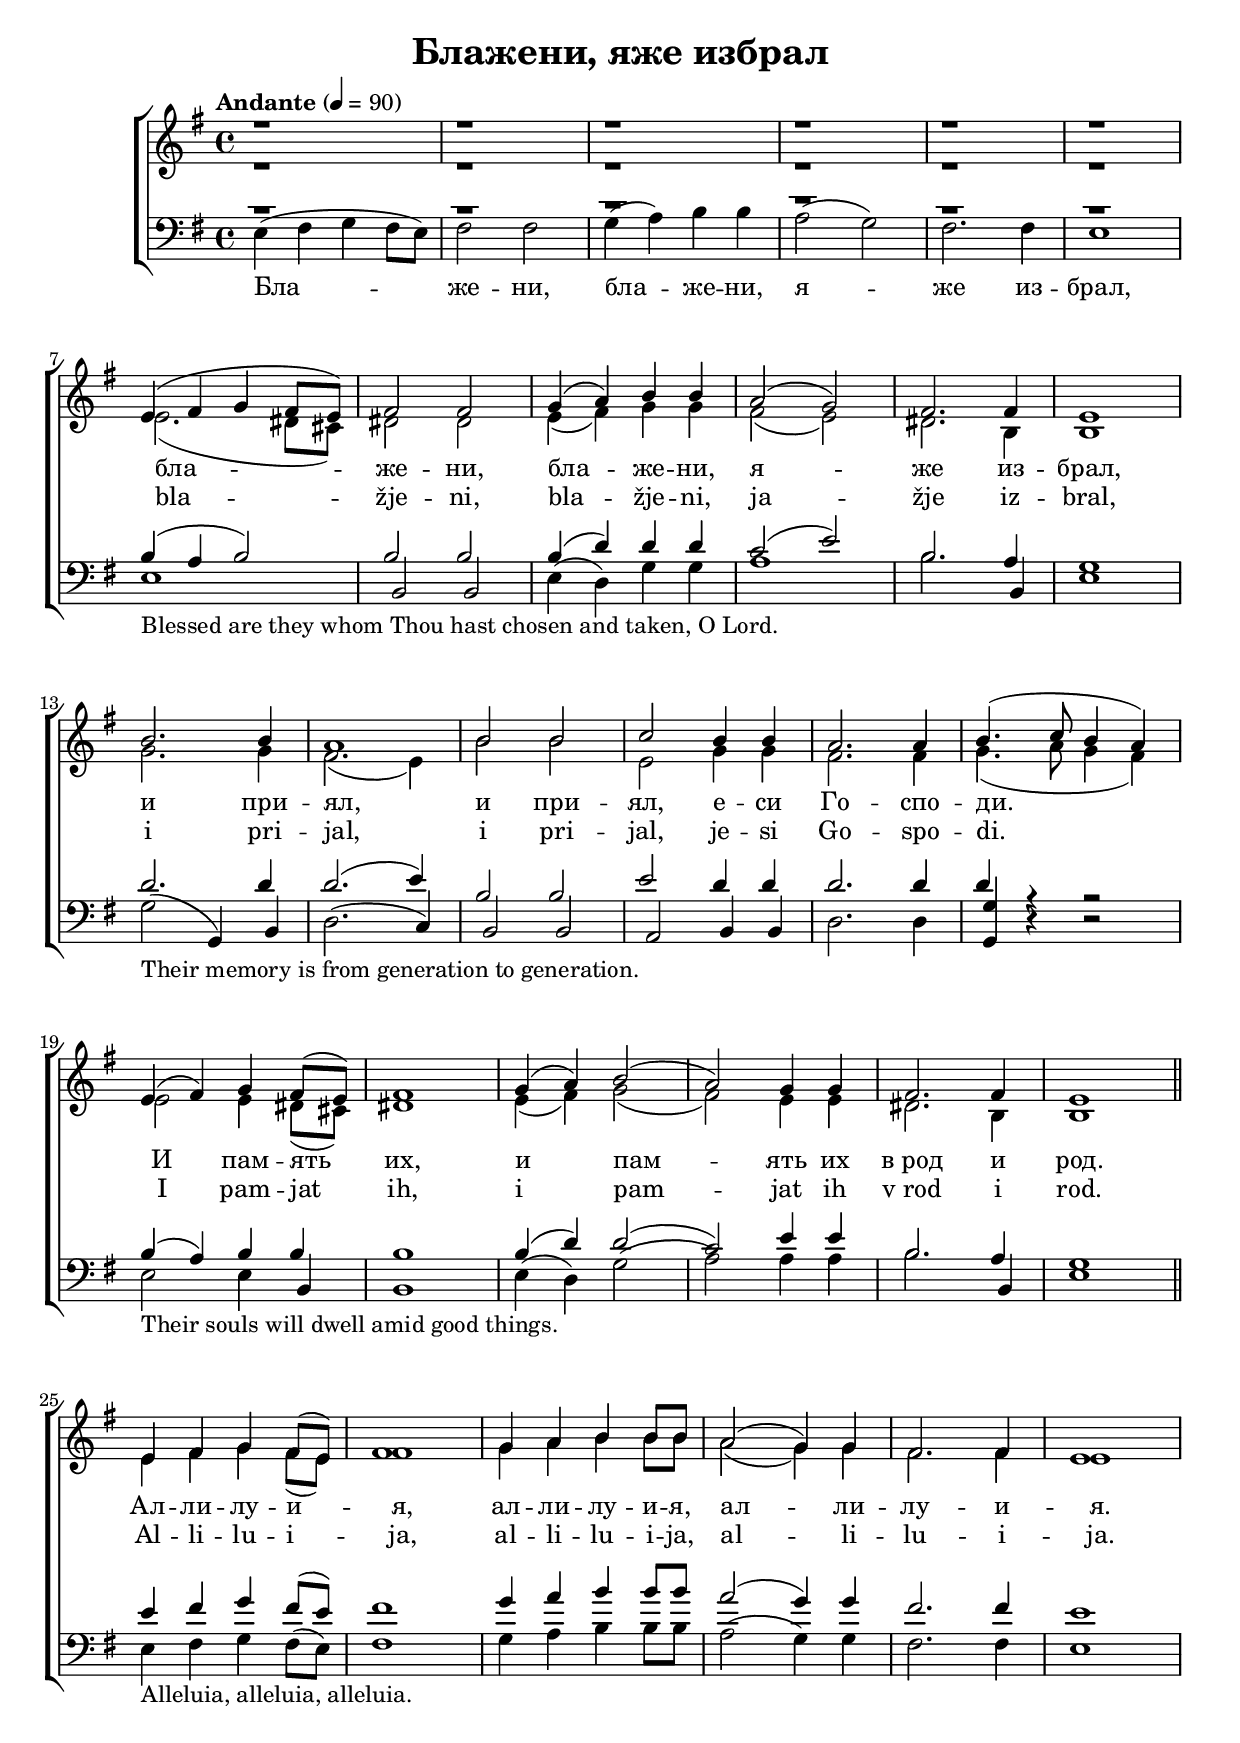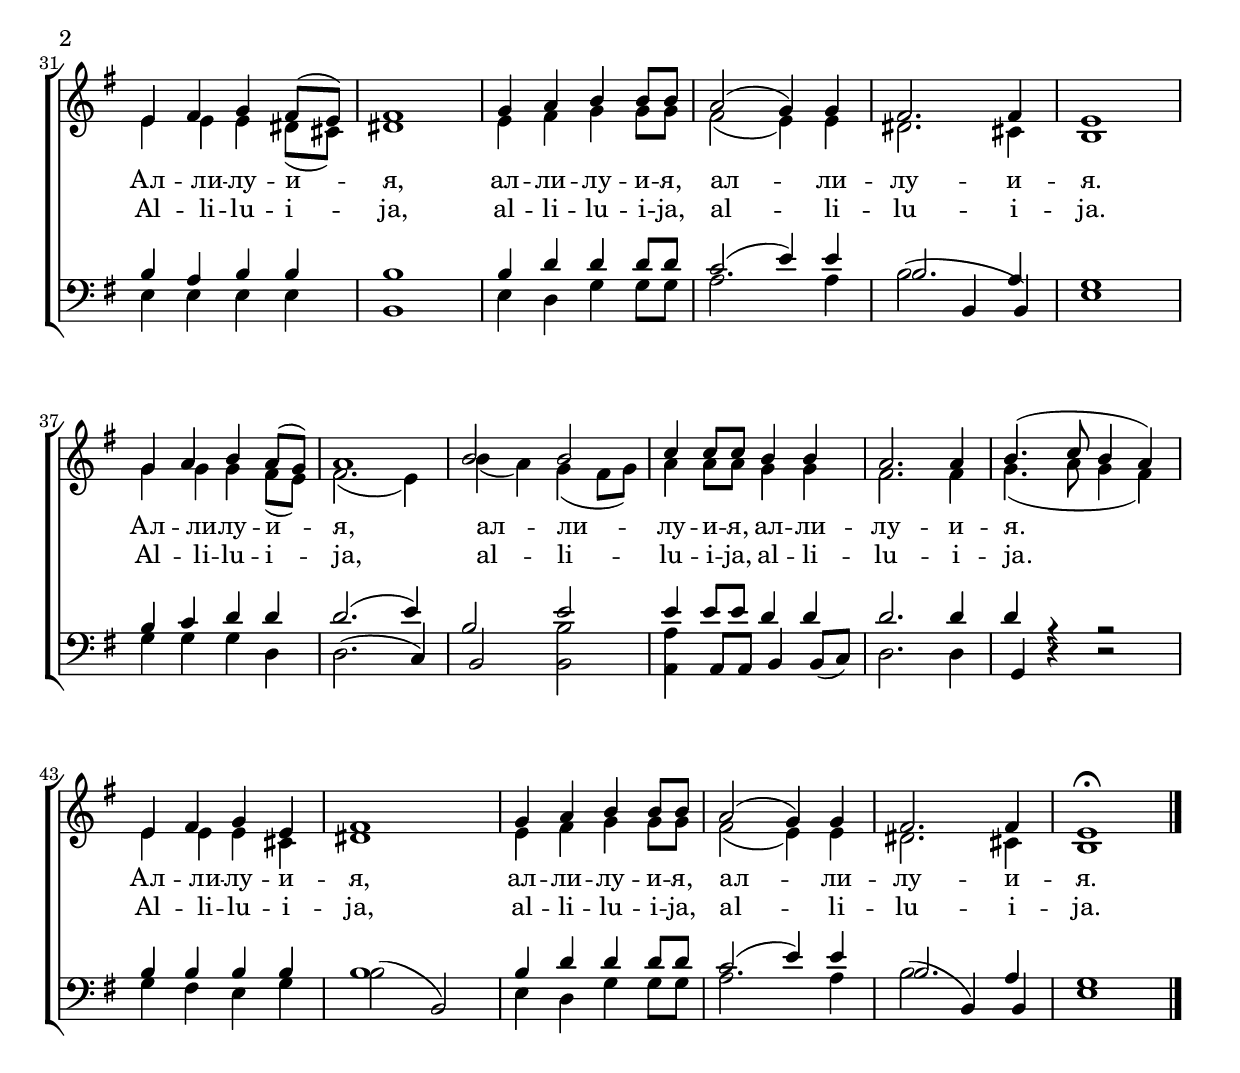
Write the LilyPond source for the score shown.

\version "2.18.2"

global = {
	\key e \minor
    \tempo Andante 4 = 90
}

\paper {
	%page-count = #1
	%system-count = #10
    max-systems-per-page=#5
    min-systems-per-page=#3
}

Cyrillic = \lyricmode {
бла -- же -- ни, бла -- же -- ни, я -- же из -- брал,
и при -- ял, и при -- ял, е -- си Го -- спо -- ди.
И пам -- ять их, и пам -- ять их в_род и род.

Ал -- ли -- лу -- и -- я, ал -- ли -- лу -- и -- я, ал -- ли -- лу -- и -- я.
Ал -- ли -- лу -- и -- я, ал -- ли -- лу -- и -- я, ал -- ли -- лу -- и -- я.
Ал -- ли -- лу -- и -- я, ал -- ли -- лу -- и -- я, ал -- ли -- лу -- и -- я.
Ал -- ли -- лу -- и -- я, ал -- ли -- лу -- и -- я, ал -- ли -- лу -- и -- я.
}

Latin = \lyricmode {
bla -- žje -- ni, bla -- žje -- ni, ja -- žje iz -- bral,
i pri -- jal, i pri -- jal, je -- si Go -- spo -- di.
I pam -- jat ih, i pam -- jat ih v_rod i rod.

Al -- li -- lu -- i -- ja, al -- li -- lu -- i -- ja, al -- li -- lu -- i -- ja.
Al -- li -- lu -- i -- ja, al -- li -- lu -- i -- ja, al -- li -- lu -- i -- ja.
Al -- li -- lu -- i -- ja, al -- li -- lu -- i -- ja, al -- li -- lu -- i -- ja.
Al -- li -- lu -- i -- ja, al -- li -- lu -- i -- ja, al -- li -- lu -- i -- ja.
}

\header {
	title = "Блажени, яже избрал"
	%subtitle = ""
	%composer = ""
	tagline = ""
}

sopMusic = \relative {
r1 | r1 | r1 | r1 | r1 | r1 | \break
e'4( fis g fis8 e) | fis2 fis | g4( a) b b | a2( g) | fis2. fis4 | e1 | \break
b'2. b4 | a1 | b2 b | c b4 b | a2. a4 | b4.( c8 b4 a) | \break
e4( fis) g fis8( e) | fis1 | g4( a) b2( | a) g4 g | fis2. fis4 | e1 \bar"||" \break

e4 fis g fis8( e) | fis1 | g4 a b b8 b | a2( g4) g | fis2. fis4 | e1 | \break
e4 fis g fis8( e) | fis1 | g4 a b b8 b | a2( g4) g | fis2. fis4 | e1 | \break
g4 a b a8( g) | a1 | b2 b | c4 c8 c b4 b | a2. a4 | b4.( c8 b4 a) | \break
e4 fis g e | fis1 | g4 a b b8 b | a2( g4) g | fis2. fis4 | e1\fermata \bar"|."
}

altoMusic = \relative {
r1 | r1 | r1 | r1 | r1 | r1 | 
e'2.( dis8 cis) | dis2 dis | e4( fis) g g | fis2( e) | dis2. b4 | b1 |
g'2. g4 | fis2.( e4) | b'2 b | e, g4 g | fis2. fis4 | g4.( a8 g4 fis) |
e2 e4 dis8( cis) | dis1 | e4( fis) g2( | fis) e4 e | dis2. b4 | b1 |

e4 fis g fis8( e) | fis1 | g4 a b b8 b | a2( g4) g | fis2. fis4 | e1 |
e4 e e dis8( cis) | dis1 | e4 fis g g8 g | fis2( e4) e | dis2. cis4 | b1 |
g'4 g g fis8( e) | fis2.( e4) | b'( a) g( fis8 g) | a4 a8 a g4 g | fis2. fis4 | g4.( a8 g4 fis) |
e4 e e cis | dis1 | e4 fis g g8 g | fis2( e4) e | dis2. cis4 | b1
}

tenorMusic = \relative {
r1 | r1 | r1 | r1 | r1 | r1 | 
b4( a b2) | b b | b4( d) d d | c2( e) | b2. a4 | g1 |
d'2. d4 | d2.( e4) | b2 b | e d4 d | d2. d4 | d4 r4 r2 |
b4( a) b b | b1 | b4( d) d2( | c) e4 e | b2. a4 | g1 |

e'4 fis g fis8( e) | fis1 | g4 a b b8 b | a2( g4) g | fis2. fis4 | e1 |
b4 a b b | b1 | b4 d d d8 d | c2( e4) e | b2. a4 | g1 |
b4 c d d | d2.( e4) b2 e | e4 e8 e d4 d | d2. d4 | d r r2 |
b4 b b b | b1 | b4 d d d8 d | c2( e4) e b2. a4 | g1
}

bassMusic = \relative {
e4( fis g fis8 e) | fis2 fis | g4( a) b b | a2( g) | fis2. fis4 | e1 |
e_\markup{Blessed are they whom Thou hast chosen and taken, O Lord.} | b2 b | e4( d) g g | a1 | b2. b,4 | e1 |
g2(_\markup{Their memory is from generation to generation.} g,4) b | d2.( c4) | b2 b | a b4 b | d2. d4 | <g g,> r4 r2 |
e_\markup{Their souls will dwell amid good things.} e4 b | b1 | e4( d) g2( | a) a4 a | b2. b,4 | e1 |

e4_\markup{Alleluia, alleluia, alleluia.} fis g fis8( e) | fis1 | g4 a b b8 b | a2( g4) g | fis2. fis4 | e1 |
e4 e e e | b1 | e4 d g g8 g | a2. a4 | b2( b,4 b) | e1 |
g4 g g d | d2.( c4) | b2 <b b'> | <a a'>4 a8 a b4 b8( c) | d2. d4 | g,4 r4 r2 |
g'4 fis e g | b2( b,) | e4 d g g8 g | a2. a4 b2( b,4) b | e1
}
\addlyrics{
Бла -- же -- ни, бла -- же -- ни, я -- же из -- брал,
}



 


\include "TEMPLATES_DIRECTORY/satb.ily"

